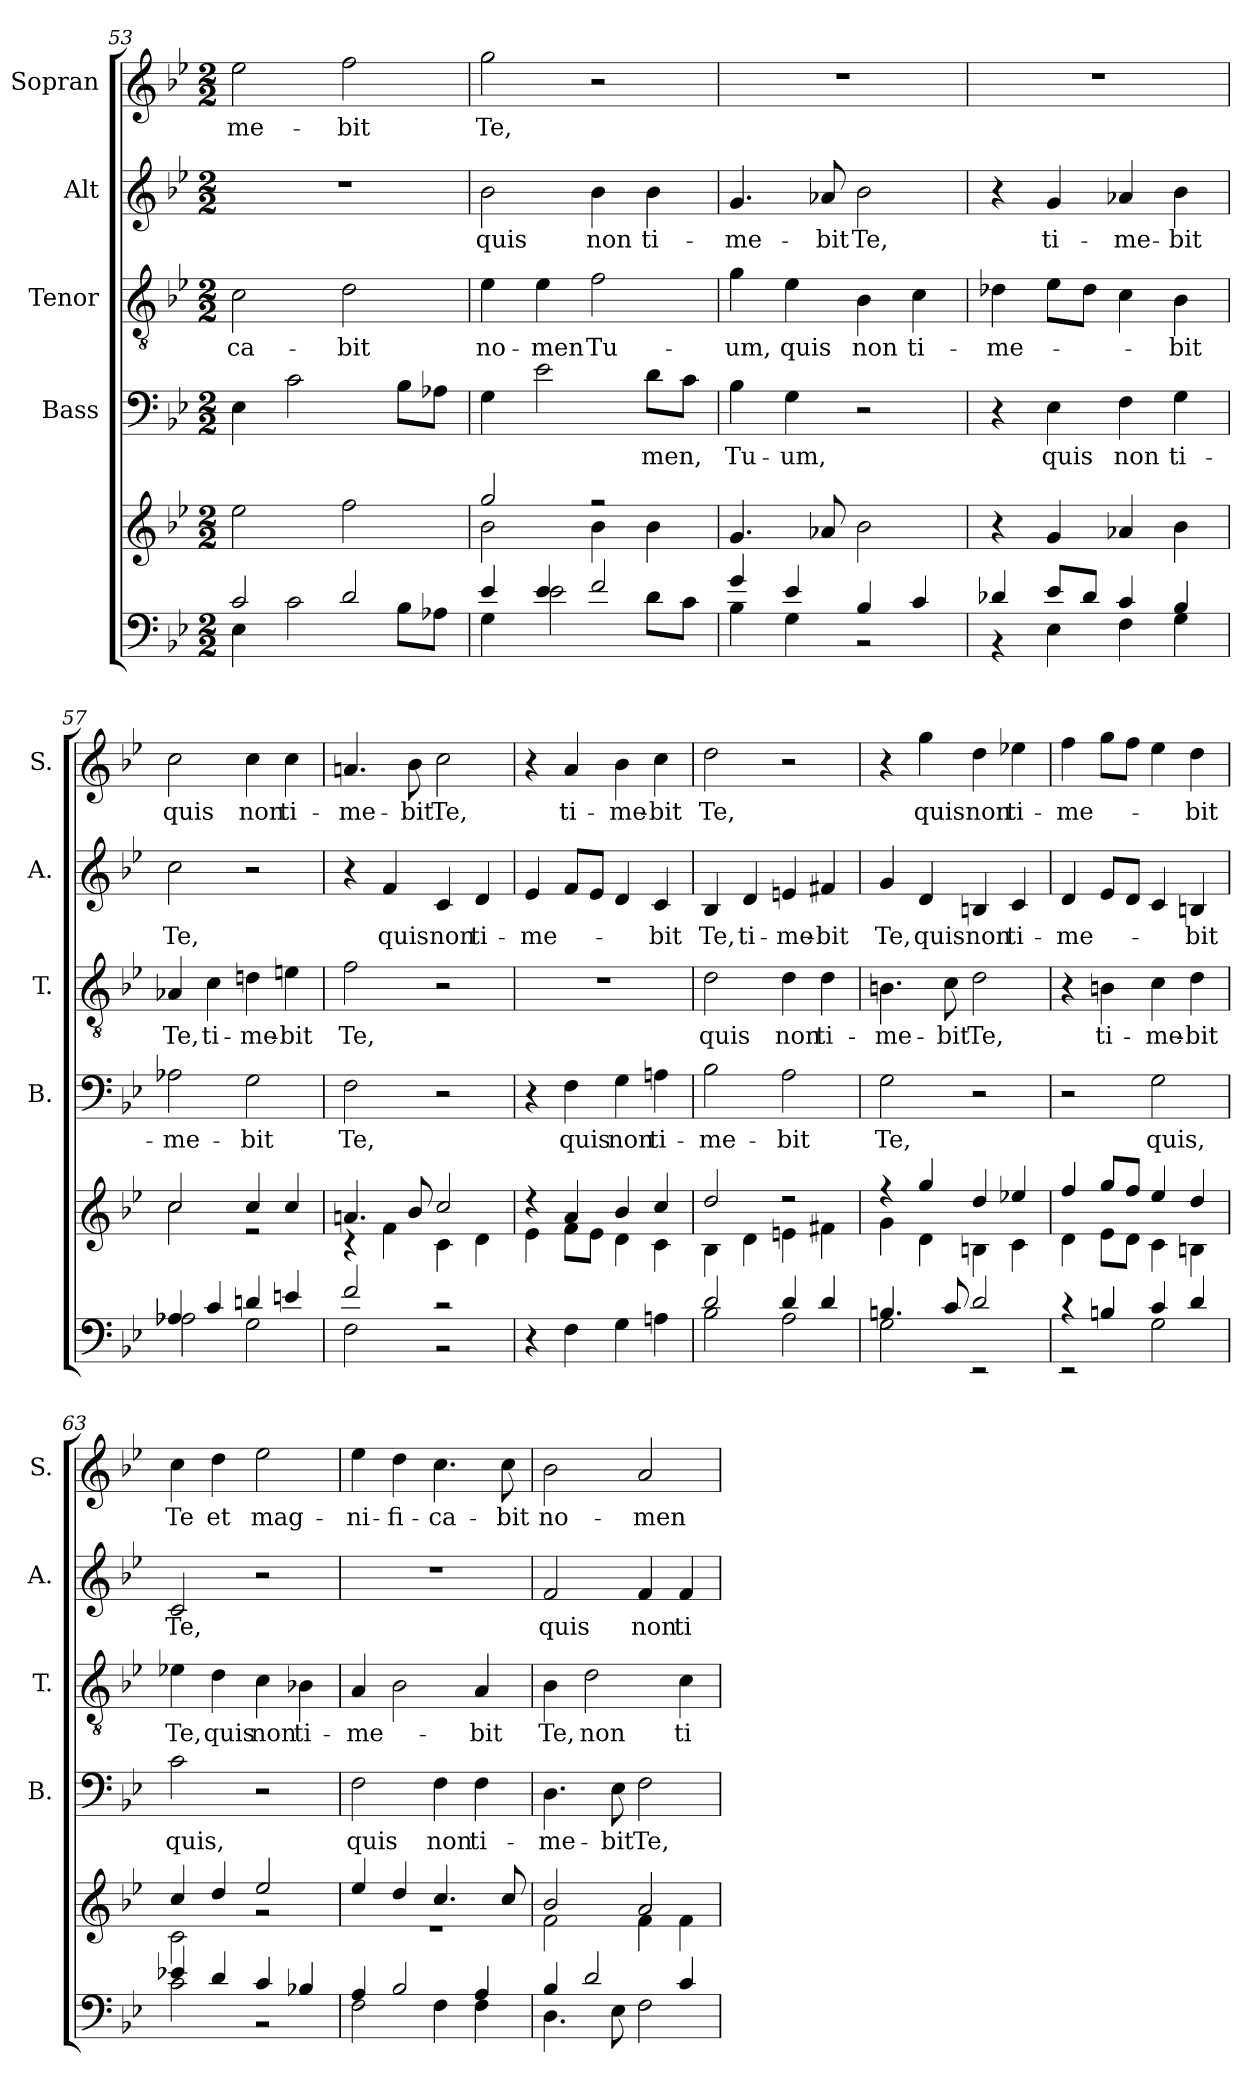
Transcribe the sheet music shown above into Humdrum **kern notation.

**kern	**kern	**kern	**text	**kern	**text	**kern	**text	**kern	**text
*part5	*part5	*part4	*part4	*part3	*part3	*part2	*part2	*part1	*part1
*staff6	*staff5	*staff4	*staff4	*staff3	*staff3	*staff2	*staff2	*staff1	*staff1
*	*	*I"Bass	*	*I"Tenor	*	*I"Alt	*	*I"Sopran	*
*	*	*I'B.	*	*I'T.	*	*I'A.	*	*I'S.	*
!!LO:PB:g=z
*clefF4	*clefG2	*clefF4	*	*clefGv2	*	*clefG2	*	*clefG2	*
*k[b-e-]	*k[b-e-]	*k[b-e-]	*	*k[b-e-]	*	*k[b-e-]	*	*k[b-e-]	*
*B-:	*B-:	*B-:	*	*B-:	*	*B-:	*	*B-:	*
*M2/2	*M2/2	*M2/2	*	*M2/2	*	*M2/2	*	*M2/2	*
=53	=53	=53	=53	=53	=53	=53	=53	=53	=53
*^	*	*	*	*	*	*	*	*	*
!	!	!	!	!	!	!LO:LY:b	!	!	!	!LO:LY:b
2c/	4E-\	2ee-\	4E-\	.	2c\	-ca-	1r	.	2ee-\	-me-
.	2c\	.	2c\	.	.	.	.	.	.	.
!	!	!	!	!	!	!LO:LY:b	!	!	!	!LO:LY:b
2d/	.	2ff\	.	.	2d\	-bit	.	.	2ff\	-bit
.	8B-\L	.	8B-\L	.	.	.	.	.	.	.
.	8A-X\J	.	8A-X\J	.	.	.	.	.	.	.
=54	=54	=54	=54	=54	=54	=54	=54	=54	=54	=54
*	*	*^	*	*	*	*	*	*	*	*
!	!	!	!	!	!	!	!LO:LY:b	!	!LO:LY:b	!	!LO:LY:b
4e-/	4G\	2gg/	2b-\	4G\	.	4e-\	no-	2b-\	quis	2gg\	Te,
!	!	!	!	!	!	!	!LO:LY:b	!	!	!	!
4e-/	2e-\	.	.	2e-\	.	4e-\	-men	.	.	.	.
!	!	!	!	!	!	!	!LO:LY:b	!	!LO:LY:b	!	!
2f/	.	2rff	4b-\	.	.	2f\	Tu-	4b-\	non	2r	.
!	!	!	!	!	!LO:LY:b	!	!	!	!LO:LY:b	!	!
.	8d\L	.	4b-\	8d\L	-men,	.	.	4b-\	ti-	.	.
.	8c\J	.	.	8c\J	.	.	.	.	.	.	.
*	*	*v	*v	*	*	*	*	*	*	*	*
=55	=55	=55	=55	=55	=55	=55	=55	=55	=55	=55
!	!	!	!	!LO:LY:b	!	!LO:LY:b	!	!LO:LY:b	!	!
4g/	4B-\	4.g/	4B-\	Tu-	4g\	-um,	4.g/	-me-	1r	.
!	!	!	!	!LO:LY:b	!	!LO:LY:b	!	!	!	!
4e-/	4G\	.	4G\	-um,	4e-\	quis	.	.	.	.
!	!	!	!	!	!	!	!	!LO:LY:b	!	!
.	.	8a-X/	.	.	.	.	8a-X/	-bit	.	.
!	!	!	!	!	!	!LO:LY:b	!	!LO:LY:b	!	!
4B-/	2r	2b-\	2r	.	4B-\	non	2b-\	Te,	.	.
!	!	!	!	!	!	!LO:LY:b	!	!	!	!
4c/	.	.	.	.	4c\	ti-	.	.	.	.
=56	=56	=56	=56	=56	=56	=56	=56	=56	=56	=56
!	!	!	!	!	!	!LO:LY:b	!	!	!	!
4d-X/	4r	4r	4r	.	4d-X\	-me-	4r	.	1r	.
!	!	!	!	!LO:LY:b	!	!	!	!LO:LY:b	!	!
8e-/L	4E-\	4g/	4E-\	quis	8e-\L	.	4g/	ti-	.	.
8d-/J	.	.	.	.	8d-\J	.	.	.	.	.
!	!	!	!	!LO:LY:b	!	!	!	!LO:LY:b	!	!
4c/	4F\	4a-X/	4F\	non	4c\	.	4a-X/	-me-	.	.
!	!	!	!	!LO:LY:b	!	!LO:LY:b	!	!LO:LY:b	!	!
4B-/	4G\	4b-\	4G\	ti-	4B-\	-bit	4b-\	-bit	.	.
=57	=57	=57	=57	=57	=57	=57	=57	=57	=57	=57
*	*	*^	*	*	*	*	*	*	*	*
!	!	!	!	!	!LO:LY:b	!	!LO:LY:b	!	!LO:LY:b	!	!LO:LY:b
4A-X/	2A-\	2cc/	2cc\	2A-X\	-me-	4A-X/	Te,	2cc\	Te,	2cc\	quis
!	!	!	!	!	!	!	!LO:LY:b	!	!	!	!
4c/	.	.	.	.	.	4c\	ti-	.	.	.	.
!	!	!	!	!	!LO:LY:b	!	!LO:LY:b	!	!	!	!LO:LY:b
4dn/	2G\	4cc/	2re	2G\	-bit	4dn\	-me-	2r	.	4cc\	non
!	!	!	!	!	!	!	!LO:LY:b	!	!	!	!LO:LY:b
4en/	.	4cc/	.	.	.	4en\	-bit	.	.	4cc\	ti-
=58	=58	=58	=58	=58	=58	=58	=58	=58	=58	=58	=58
!	!	!	!	!	!LO:LY:b	!	!LO:LY:b	!	!	!	!LO:LY:b
2f/	2F\	4.an/	4rc	2F\	Te,	2f\	Te,	4r	.	4.an/	-me-
!	!	!	!	!	!	!	!	!	!LO:LY:b	!	!
.	.	.	4f\	.	.	.	.	4f/	quis	.	.
!	!	!	!	!	!	!	!	!	!	!	!LO:LY:b
.	.	8b-/	.	.	.	.	.	.	.	8b-\	-bit
!	!	!	!	!	!	!	!	!	!LO:LY:b	!	!LO:LY:b
2r	2r	2cc/	4c\	2r	.	2r	.	4c/	non	2cc\	Te,
!	!	!	!	!	!	!	!	!	!LO:LY:b	!	!
.	.	.	4d\	.	.	.	.	4d/	ti-	.	.
*v	*v	*	*	*	*	*	*	*	*	*	*
!!LO:LB:g=z
=59	=59	=59	=59	=59	=59	=59	=59	=59	=59	=59
!	!	!	!	!	!	!	!	!LO:LY:b	!	!
4r	4rdd	4e-\	4r	.	1r	.	4e-/	-me-	4r	.
!	!	!	!	!LO:LY:b	!	!	!	!	!	!LO:LY:b
4F\	4a/	8f\L	4F\	quis	.	.	8f/L	.	4a/	ti-
.	.	8e-\J	.	.	.	.	8e-/J	.	.	.
!	!	!	!	!LO:LY:b	!	!	!	!	!	!LO:LY:b
4G\	4b-/	4d\	4G\	non	.	.	4d/	.	4b-\	-me-
!	!	!	!	!LO:LY:b	!	!	!	!LO:LY:b	!	!LO:LY:b
4An\	4cc/	4c\	4An\	ti-	.	.	4c/	-bit	4cc\	-bit
=60	=60	=60	=60	=60	=60	=60	=60	=60	=60	=60
*^	*	*	*	*	*	*	*	*	*	*
!	!	!	!	!	!LO:LY:b	!	!LO:LY:b	!	!LO:LY:b	!	!LO:LY:b
2d/	2B-\	2dd/	4B-\	2B-\	-me-	2d\	quis	4B-/	Te,	2dd\	Te,
!	!	!	!	!	!	!	!	!	!LO:LY:b	!	!
.	.	.	4d\	.	.	.	.	4d/	ti-	.	.
!	!	!	!	!	!LO:LY:b	!	!LO:LY:b	!	!LO:LY:b	!	!
4d/	2A\	2rdd	4en\	2A\	-bit	4d\	non	4en/	-me-	2r	.
!	!	!	!	!	!	!	!LO:LY:b	!	!LO:LY:b	!	!
4d/	.	.	4f#X\	.	.	4d\	ti-	4f#X/	-bit	.	.
=61	=61	=61	=61	=61	=61	=61	=61	=61	=61	=61	=61
!	!	!	!	!	!LO:LY:b	!	!LO:LY:b	!	!LO:LY:b	!	!
4.Bn/	2G\	4rff	4g\	2G\	Te,	4.Bn\	-me-	4g/	Te,	4r	.
!	!	!	!	!	!	!	!	!	!LO:LY:b	!	!LO:LY:b
.	.	4gg/	4d\	.	.	.	.	4d/	quis	4gg\	quis
!	!	!	!	!	!	!	!LO:LY:b	!	!	!	!
8c/	.	.	.	.	.	8c\	-bit	.	.	.	.
!	!	!	!	!	!	!	!LO:LY:b	!	!LO:LY:b	!	!LO:LY:b
2d/	2rEE	4dd/	4Bn\	2r	.	2d\	Te,	4Bn/	non	4dd\	non
!	!	!	!	!	!	!	!	!	!LO:LY:b	!	!LO:LY:b
.	.	4ee-X/	4c\	.	.	.	.	4c/	ti-	4ee-X\	ti-
=62	=62	=62	=62	=62	=62	=62	=62	=62	=62	=62	=62
!	!	!	!	!	!	!	!	!	!LO:LY:b	!	!LO:LY:b
4rc	2rEE	4ff/	4d\	2r	.	4r	.	4d/	-me-	4ff\	-me-
!	!	!	!	!	!	!	!LO:LY:b	!	!	!	!
4Bn/	.	8gg/L	8e-\L	.	.	4Bn\	ti-	8e-/L	.	8gg\L	.
.	.	8ff/J	8d\J	.	.	.	.	8d/J	.	8ff\J	.
!	!	!	!	!	!LO:LY:b	!	!LO:LY:b	!	!	!	!
4c/	2G\	4ee-/	4c\	2G\	quis,	4c\	-me-	4c/	.	4ee-\	.
!	!	!	!	!	!	!	!LO:LY:b	!	!LO:LY:b	!	!LO:LY:b
4d/	.	4dd/	4Bn\	.	.	4d\	-bit	4Bn/	-bit	4dd\	-bit
=63	=63	=63	=63	=63	=63	=63	=63	=63	=63	=63	=63
!	!	!	!	!	!LO:LY:b	!	!LO:LY:b	!	!LO:LY:b	!	!LO:LY:b
4e-X/	2c\	4cc/	2c\	2c\	quis,	4e-X\	Te,	2c/	Te,	4cc\	Te
!	!	!	!	!	!	!	!LO:LY:b	!	!	!	!LO:LY:b
4d/	.	4dd/	.	.	.	4d\	quis	.	.	4dd\	et
!	!	!	!	!	!	!	!LO:LY:b	!	!	!	!LO:LY:b
4c/	2r	2ee-/	2rg	2r	.	4c\	non	2r	.	2ee-\	mag-
!	!	!	!	!	!	!	!LO:LY:b	!	!	!	!
4B-X/	.	.	.	.	.	4B-X\	ti-	.	.	.	.
=64	=64	=64	=64	=64	=64	=64	=64	=64	=64	=64	=64
!	!	!	!	!	!LO:LY:b	!	!LO:LY:b	!	!	!	!LO:LY:b
4A/	2F\	4ee-/	1re	2F\	quis	4A/	-me-	1r	.	4ee-\	-ni-
!	!	!	!	!	!	!	!	!	!	!	!LO:LY:b
2B-/	.	4dd/	.	.	.	2B-\	.	.	.	4dd\	-fi-
!	!	!	!	!	!LO:LY:b	!	!	!	!	!	!LO:LY:b
.	4F\	4.cc/	.	4F\	non	.	.	.	.	4.cc\	-ca-
!	!	!	!	!	!LO:LY:b	!	!LO:LY:b	!	!	!	!
4A/	4F\	.	.	4F\	ti-	4A/	-bit	.	.	.	.
!	!	!	!	!	!	!	!	!	!	!	!LO:LY:b
.	.	8cc/	.	.	.	.	.	.	.	8cc\	-bit
!!LO:PB:g=z
=65	=65	=65	=65	=65	=65	=65	=65	=65	=65	=65	=65
!	!	!	!	!	!LO:LY:b	!	!LO:LY:b	!	!LO:LY:b	!	!LO:LY:b
4B-/	4.D\	2b-/	2f\	4.D\	-me-	4B-\	Te,	2f/	quis	2b-\	no-
!	!	!	!	!	!	!	!LO:LY:b	!	!	!	!
2d/	.	.	.	.	.	2d\	non	.	.	.	.
!	!	!	!	!	!LO:LY:b	!	!	!	!	!	!
.	8E-\	.	.	8E-\	-bit	.	.	.	.	.	.
!	!	!	!	!	!LO:LY:b	!	!	!	!LO:LY:b	!	!LO:LY:b
.	2F\	2a/	4f\	2F\	Te,	.	.	4f/	non	2a/	-men
!	!	!	!	!	!	!	!LO:LY:b	!	!LO:LY:b	!	!
4c/	.	.	4f\	.	.	4c\	ti-	4f/	ti-	.	.
*v	*v	*	*	*	*	*	*	*	*	*	*
*	*v	*v	*	*	*	*	*	*	*	*
=	=	=	=	=	=	=	=	=	=
*-	*-	*-	*-	*-	*-	*-	*-	*-	*-
